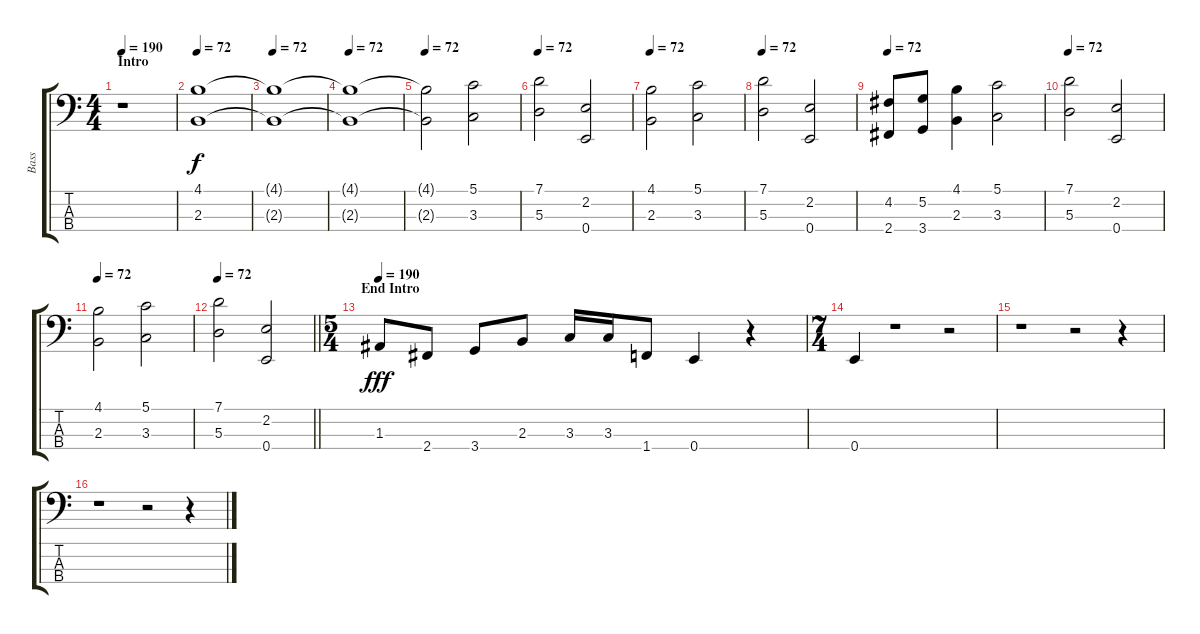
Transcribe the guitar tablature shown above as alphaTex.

\track ("Bass" "Bass") {instrument electricbasspick}
\staff {score tabs}
\tuning (G2 D2 A1 E1) {hide}
\ts (4 4)
\section ("" "Intro")
\tempo 190
\tempo 71
\tempo 72
\tempo 190
\clef f4
\ks c
r.1{dy f volume 0 instrument distortionguitar} |
\tempo 72
(4.1 2.3).1{volume 4} |
\tempo 72
(4.1{t} 2.3{t}).1{volume 8} |
\tempo 72
(4.1{t} 2.3{t}).1 |
\tempo 72
(4.1{t} 2.3{t}).2{volume 10 instrument distortionguitar} (5.1 3.3).2 |
\tempo 72
(7.1 5.3).2 (2.2 0.4).2 |
\tempo 72
(4.1 2.3).2{volume 12 instrument distortionguitar} (5.1 3.3).2 |
\tempo 72
(7.1 5.3).2 (2.2 0.4).2 |
\tempo 72
(4.2 2.4).8{volume 14 instrument distortionguitar} (5.2 3.4).8 (4.1 2.3).4 (5.1 3.3).2 |
\tempo 72
(7.1 5.3).2 (2.2 0.4).2 |
\tempo 72
(4.1 2.3).2{volume 16 instrument distortionguitar} (5.1 3.3).2 |
\tempo 72
\barLineRight lightlight
(7.1 5.3).2 (2.2 0.4).2 |
\ts (5 4)
\section ("" "End Intro")
\tempo 190
1.3.8{dy fff volume 12 instrument electricbasspick} 2.4.8 3.4.8 2.3.8 3.3.16 3.3.16 1.4.8 0.4.4 r.4 |
\ts (7 4)
0.4.4 r.1 r.2 |
r.1 r.2 r.4 |
r.1 r.2 r.4
